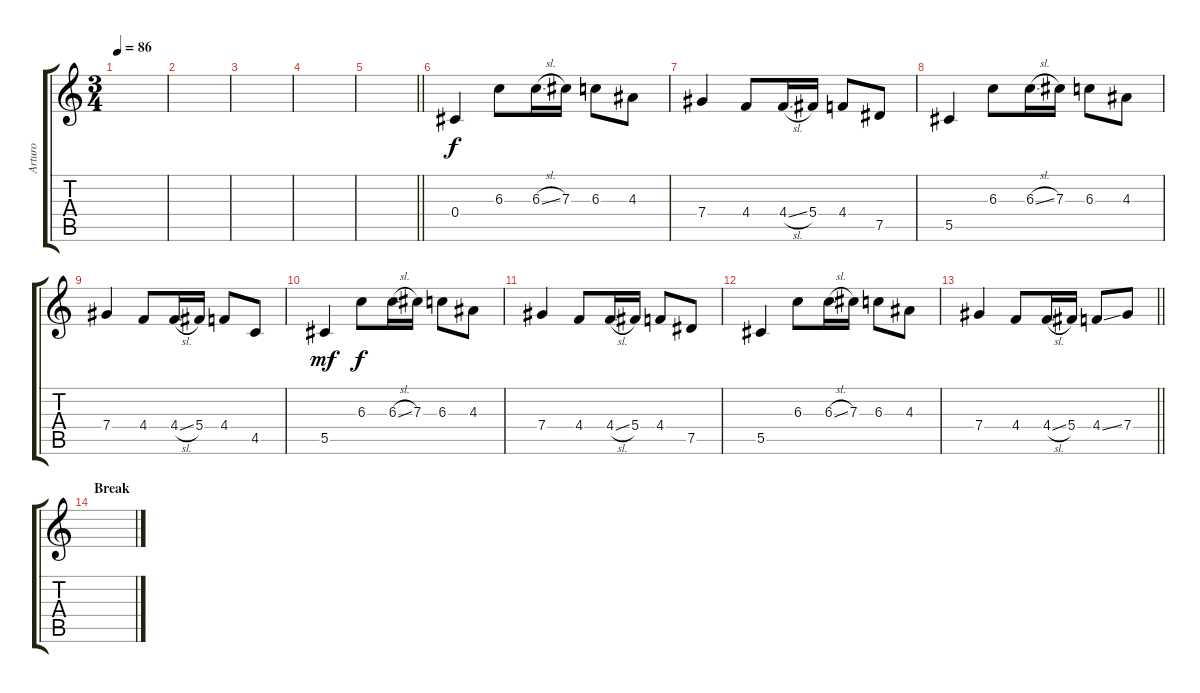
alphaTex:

\track ("Arturo" "Arturo") {instrument acousticguitarsteel}
\staff {score tabs}
\tuning (Eb4 Bb3 Gb3 Db3 Ab2 Eb2) {hide}
\ts (3 4)
\tempo 86
\clef g2
\ks c
|
|
|
|
\barLineRight lightlight
|
0.4.4 6.3.8 6.3{sl}.16 7.3.16 6.3.8 4.3.8 |
7.4.4 4.4.8 4.4{sl}.16 5.4.16 4.4.8 7.5.8 |
5.5.4 6.3.8 6.3{sl}.16 7.3.16 6.3.8 4.3.8 |
7.4.4 4.4.8 4.4{sl}.16 5.4.16 4.4.8 4.5.8 |
5.5.4{dy mf} 6.3.8{dy f} 6.3{sl}.16 7.3.16 6.3.8 4.3.8 |
7.4.4 4.4.8 4.4{sl}.16 5.4.16 4.4.8 7.5.8 |
5.5.4 6.3.8 6.3{sl}.16 7.3.16 6.3.8 4.3.8 |
\barLineRight lightlight
7.4.4 4.4.8 4.4{sl}.16 5.4.16 4.4{ss}.8 7.4.8 |
\section ("" "Break")
